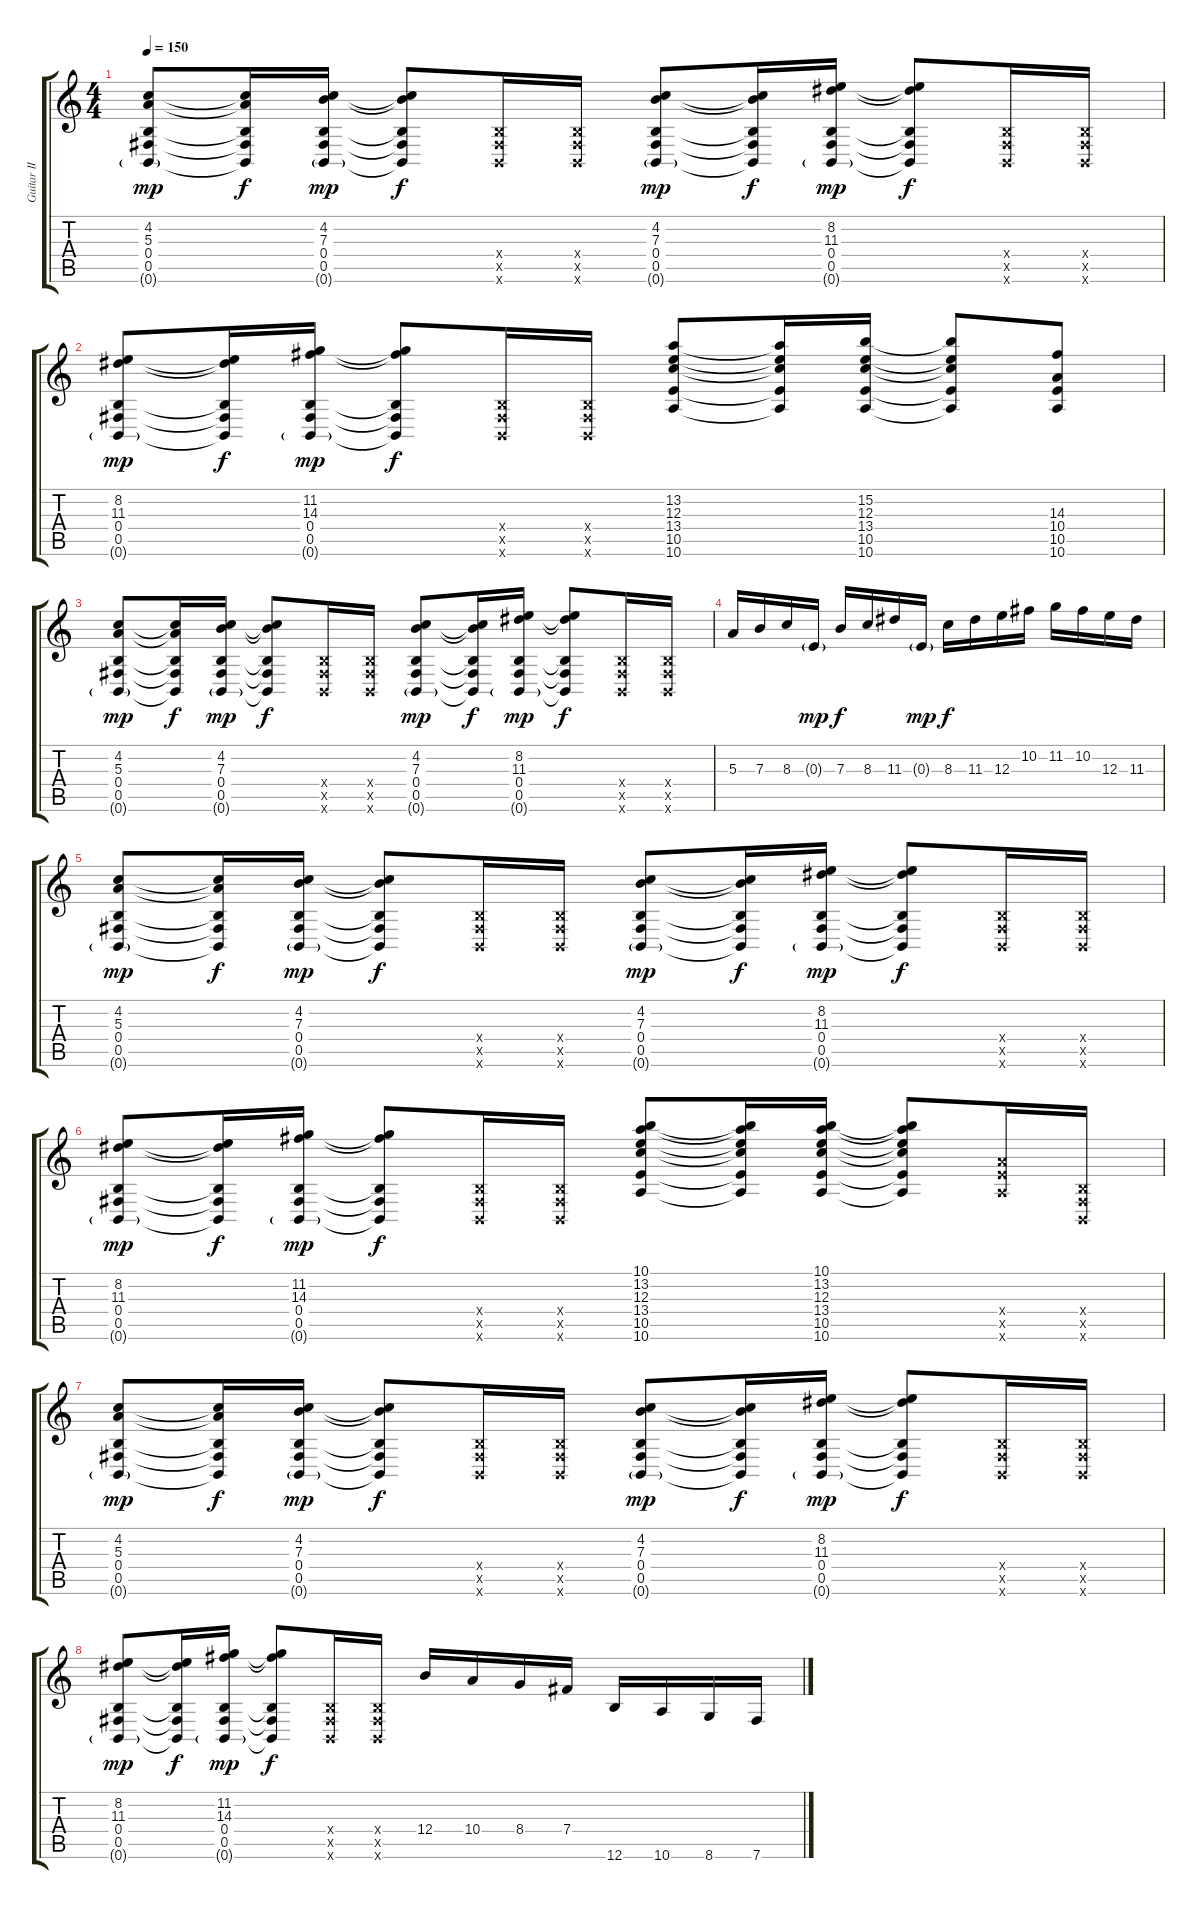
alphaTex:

\track ("Guitar II" "Guitar II") {instrument distortionguitar}
\staff {score tabs}
\tuning (Db4 Ab3 E3 B2 Gb2 B1) {hide}
\ts (4 4)
\tempo 150
\clef g2
\ks c
(4.2 5.3 0.4 0.5 0.6{g}).8{dy mp} (4.2{t} 5.3{t} 0.4{t} 0.5{t} 0.6{t}).16{dy f} (4.2 7.3 0.4 0.5 0.6{g}).16{dy mp} (4.2{t} 7.3{t} 0.4{t} 0.5{t} 0.6{t}).8{dy f} (0.4{x} 0.5{x} 0.6{x}).16 (0.4{x} 0.5{x} 0.6{x}).16 (4.2 7.3 0.4 0.5 0.6{g}).8{dy mp} (4.2{t} 7.3{t} 0.4{t} 0.5{t} 0.6{t}).16{dy f} (8.2 11.3 0.4 0.5 0.6{g}).16{dy mp} (8.2{t} 11.3{t} 0.4{t} 0.5{t} 0.6{t}).8{dy f} (0.4{x} 0.5{x} 0.6{x}).16 (0.4{x} 0.5{x} 0.6{x}).16 |
(8.2 11.3 0.4 0.5 0.6{g}).8{dy mp} (8.2{t} 11.3{t} 0.4{t} 0.5{t} 0.6{t}).16{dy f} (11.2 14.3 0.4 0.5 0.6{g}).16{dy mp} (11.2{t} 14.3{t} 0.4{t} 0.5{t} 0.6{t}).8{dy f} (0.4{x} 0.5{x} 0.6{x}).16 (0.4{x} 0.5{x} 0.6{x}).16 (13.2 12.3 13.4 10.5 10.6).8 (13.2{t} 12.3{t} 13.4{t} 10.5{t} 10.6{t}).16 (15.2 12.3 13.4 10.5 10.6).16 (15.2{t} 12.3{t} 13.4{t} 10.5{t} 10.6{t}).8 (14.3 10.4 10.5 10.6).8 |
(4.2 5.3 0.4 0.5 0.6{g}).8{dy mp} (4.2{t} 5.3{t} 0.4{t} 0.5{t} 0.6{t}).16{dy f} (4.2 7.3 0.4 0.5 0.6{g}).16{dy mp} (4.2{t} 7.3{t} 0.4{t} 0.5{t} 0.6{t}).8{dy f} (0.4{x} 0.5{x} 0.6{x}).16 (0.4{x} 0.5{x} 0.6{x}).16 (4.2 7.3 0.4 0.5 0.6{g}).8{dy mp} (4.2{t} 7.3{t} 0.4{t} 0.5{t} 0.6{t}).16{dy f} (8.2 11.3 0.4 0.5 0.6{g}).16{dy mp} (8.2{t} 11.3{t} 0.4{t} 0.5{t} 0.6{t}).8{dy f} (0.4{x} 0.5{x} 0.6{x}).16 (0.4{x} 0.5{x} 0.6{x}).16 |
5.3.16 7.3.16 8.3.16 0.3{g}.16{dy mp} 7.3.16{dy f} 8.3.16 11.3.16 0.3{g}.16{dy mp} 8.3.16{dy f} 11.3.16 12.3.16 10.2.16 11.2.16 10.2.16 12.3.16 11.3.16 |
(4.2 5.3 0.4 0.5 0.6{g}).8{dy mp} (4.2{t} 5.3{t} 0.4{t} 0.5{t} 0.6{t}).16{dy f} (4.2 7.3 0.4 0.5 0.6{g}).16{dy mp} (4.2{t} 7.3{t} 0.4{t} 0.5{t} 0.6{t}).8{dy f} (0.4{x} 0.5{x} 0.6{x}).16 (0.4{x} 0.5{x} 0.6{x}).16 (4.2 7.3 0.4 0.5 0.6{g}).8{dy mp} (4.2{t} 7.3{t} 0.4{t} 0.5{t} 0.6{t}).16{dy f} (8.2 11.3 0.4 0.5 0.6{g}).16{dy mp} (8.2{t} 11.3{t} 0.4{t} 0.5{t} 0.6{t}).8{dy f} (0.4{x} 0.5{x} 0.6{x}).16 (0.4{x} 0.5{x} 0.6{x}).16 |
(8.2 11.3 0.4 0.5 0.6{g}).8{dy mp} (8.2{t} 11.3{t} 0.4{t} 0.5{t} 0.6{t}).16{dy f} (11.2 14.3 0.4 0.5 0.6{g}).16{dy mp} (11.2{t} 14.3{t} 0.4{t} 0.5{t} 0.6{t}).8{dy f} (0.4{x} 0.5{x} 0.6{x}).16 (0.4{x} 0.5{x} 0.6{x}).16 (10.1 13.2 12.3 13.4 10.5 10.6).8 (10.1{t} 13.2{t} 12.3{t} 13.4{t} 10.5{t} 10.6{t}).16 (10.1 13.2 12.3 13.4 10.5 10.6).16 (10.1{t} 13.2{t} 12.3{t} 13.4{t} 10.5{t} 10.6{t}).8 (10.4{x} 10.5{x} 10.6{x}).16 (0.4{x} 0.5{x} 0.6{x}).16 |
(4.2 5.3 0.4 0.5 0.6{g}).8{dy mp} (4.2{t} 5.3{t} 0.4{t} 0.5{t} 0.6{t}).16{dy f} (4.2 7.3 0.4 0.5 0.6{g}).16{dy mp} (4.2{t} 7.3{t} 0.4{t} 0.5{t} 0.6{t}).8{dy f} (0.4{x} 0.5{x} 0.6{x}).16 (0.4{x} 0.5{x} 0.6{x}).16 (4.2 7.3 0.4 0.5 0.6{g}).8{dy mp} (4.2{t} 7.3{t} 0.4{t} 0.5{t} 0.6{t}).16{dy f} (8.2 11.3 0.4 0.5 0.6{g}).16{dy mp} (8.2{t} 11.3{t} 0.4{t} 0.5{t} 0.6{t}).8{dy f} (0.4{x} 0.5{x} 0.6{x}).16 (0.4{x} 0.5{x} 0.6{x}).16 |
(8.2 11.3 0.4 0.5 0.6{g}).8{dy mp} (8.2{t} 11.3{t} 0.4{t} 0.5{t} 0.6{t}).16{dy f} (11.2 14.3 0.4 0.5 0.6{g}).16{dy mp} (11.2{t} 14.3{t} 0.4{t} 0.5{t} 0.6{t}).8{dy f} (0.4{x} 0.5{x} 0.6{x}).16 (0.4{x} 0.5{x} 0.6{x}).16 12.4.16 10.4.16 8.4.16 7.4.16 12.6.16 10.6.16 8.6.16 7.6.16
